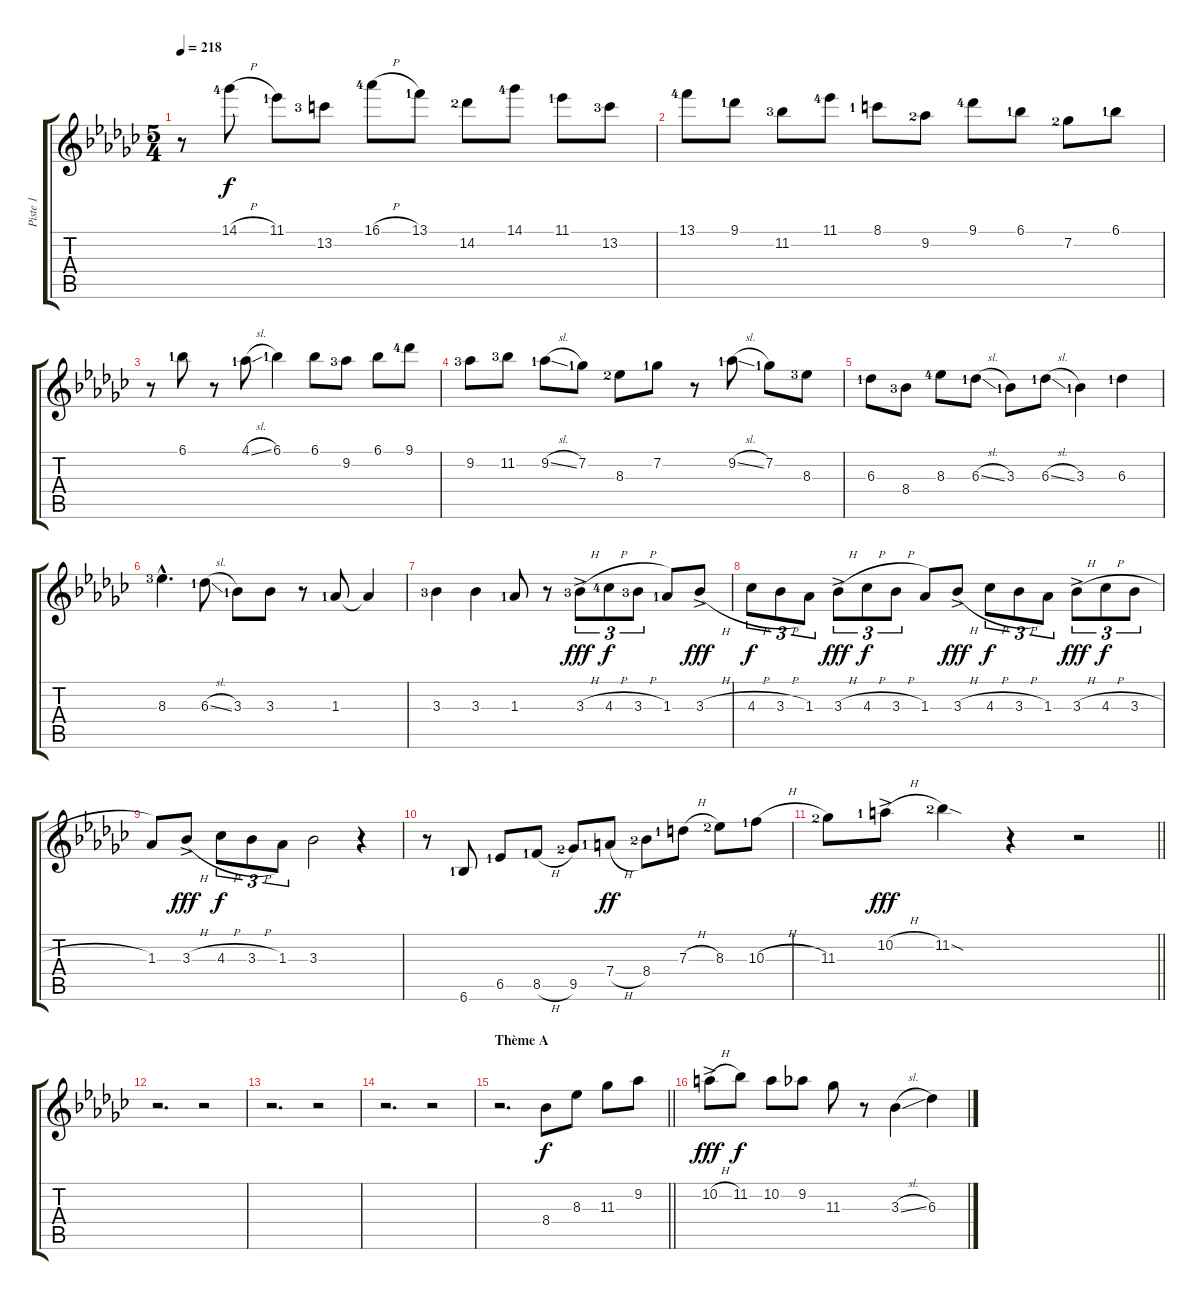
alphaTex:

\track ("Piste 1" "Piste 1") {instrument electricguitarjazz}
\staff {score tabs}
\tuning (E4 B3 G3 D3 A2 E2) {hide}
\ts (5 4)
\tempo 218
\clef g2
\ks ebminor
r.8{dy f} 14.1{h lf 5}.8 11.1{lf 2}.8 13.2{lf 4}.8 16.1{h lf 5}.8 13.1{lf 2}.8 14.2{lf 3}.8 14.1{lf 5}.8 11.1{lf 2}.8 13.2{lf 4}.8 |
13.1{lf 5}.8 9.1{lf 2}.8 11.2{lf 4}.8 11.1{lf 5}.8 8.1{lf 2}.8 9.2{lf 3}.8 9.1{lf 5}.8 6.1{lf 2}.8 7.2{lf 3}.8 6.1{lf 2}.8 |
r.8 6.1{lf 2}.8 r.8 4.1{sl lf 2}.8 6.1{lf 2}.4 6.1.8 9.2{lf 4}.8 6.1.8 9.1{lf 5}.8 |
9.2{lf 4}.8 11.2{lf 4}.8 9.2{sl lf 2}.8 7.2{lf 2}.8 8.3{lf 3}.8 7.2{lf 2}.8 r.8 9.2{sl lf 2}.8 7.2{lf 2}.8 8.3{lf 4}.8 |
6.3{lf 2}.8 8.4{lf 4}.8 8.3{lf 5}.8 6.3{sl lf 2}.8 3.3{lf 2}.8 6.3{sl lf 2}.8 3.3{lf 2}.4 6.3{lf 2}.4 |
8.3{hac lf 4}.4{d} 6.3{sl lf 2}.8 3.3{lf 2}.8 3.3.8 r.8 1.3{lf 2}.8 1.3{t}.4 |
3.3{lf 4}.4 3.3.4 1.3{lf 2}.8 r.8 3.3{h ac lf 4}.8{tu (3 2) dy fff} 4.3{h lf 5}.8{tu (3 2) dy f} 3.3{h lf 4}.8{tu (3 2)} 1.3{lf 2}.8 3.3{h ac}.8{dy fff} |
4.3{h}.8{tu (3 2) dy f} 3.3{h}.8{tu (3 2)} 1.3.8{tu (3 2)} 3.3{h ac}.8{tu (3 2) dy fff} 4.3{h}.8{tu (3 2) dy f} 3.3{h}.8{tu (3 2)} 1.3.8 3.3{h ac}.8{dy fff} 4.3{h}.8{tu (3 2) dy f} 3.3{h}.8{tu (3 2)} 1.3.8{tu (3 2)} 3.3{h ac}.8{tu (3 2) dy fff} 4.3{h}.8{tu (3 2) dy f} 3.3{h}.8{tu (3 2)} |
1.3.8 3.3{h ac}.8{dy fff} 4.3{h}.8{tu (3 2) dy f} 3.3{h}.8{tu (3 2)} 1.3.8{tu (3 2)} 3.3.2 r.4 |
r.8 6.6{lf 2}.8 6.5{lf 2}.8 8.5{h lf 2}.8 9.5{lf 3}.8 7.4{h lf 2}.8{dy ff} 8.4{lf 3}.8 7.3{h lf 2}.8 8.3{lf 3}.8 10.3{h lf 2}.8 |
\barLineRight lightlight
11.3{lf 3}.8 10.2{h ac lf 2}.8{dy fff} 11.2{sod lf 3}.4 r.4 r.2 |
r.2{d volume 13 balance 8 instrument electricguitarjazz} r.2 |
r.2{d} r.2 |
r.2{d} r.2 |
\section ("" "Thème A")
\barLineRight lightlight
r.2{d} 8.4.8{dy f} 8.3.8 11.3.8 9.2.8 |
10.2{h ac}.8{dy fff volume 13 balance 8 instrument electricguitarjazz} 11.2.8{dy f} 10.2.8 9.2.8 11.3.8 r.8 3.3{sl}.4 6.3.4
